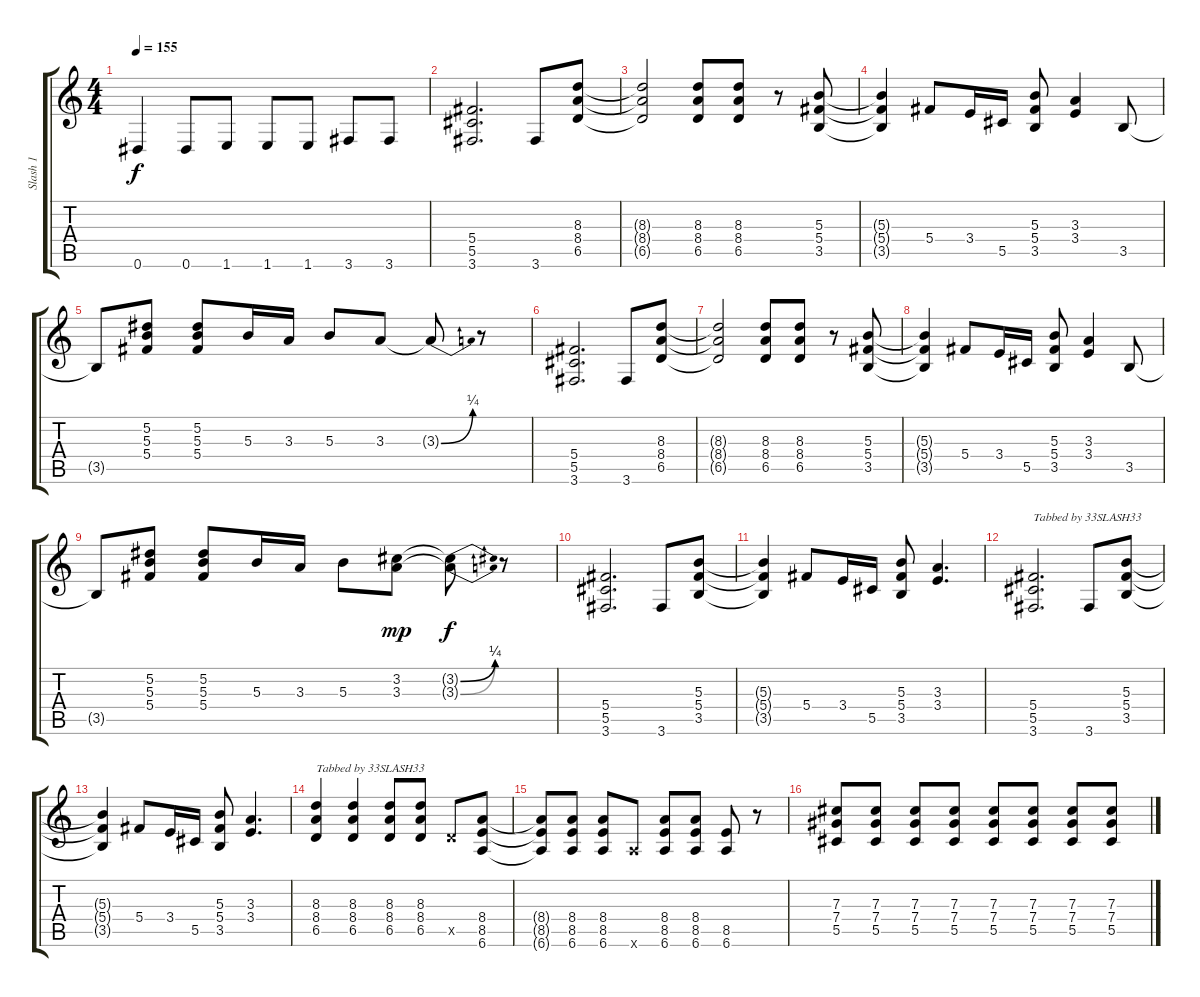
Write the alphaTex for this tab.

\track ("Slash 1" "Slash 1") {instrument distortionguitar}
\staff {score tabs}
\tuning (Eb4 Bb3 Gb3 Db3 Ab2 Eb2) {hide}
\ts (4 4)
\tempo 155
\clef g2
\ks c
0.6{t}.4{dy f} 0.6.8 1.6.8 1.6.8 1.6.8 3.6.8 3.6.8 |
(5.4 5.5 3.6).2{d} 3.6.8 (8.3 8.4 6.5).8 |
(8.3{t} 8.4{t} 6.5{t}).2 (8.3 8.4 6.5).8 (8.3 8.4 6.5).8 r.8 (5.3 5.4 3.5).8 |
(5.3{t} 5.4{t} 3.5{t}).4 5.4.8 3.4.16 5.5.16 (5.3 5.4 3.5).8 (3.3 3.4).4 3.5.8 |
3.5{t}.8 (5.2 5.3 5.4).8 (5.2 5.3 5.4).8 5.3.16 3.3.16 5.3.8 3.3.8 3.3{be (bend 0 0 60 1) t}.8 r.8 |
(5.4 5.5 3.6).2{d} 3.6.8 (8.3 8.4 6.5).8 |
(8.3{t} 8.4{t} 6.5{t}).2 (8.3 8.4 6.5).8 (8.3 8.4 6.5).8 r.8 (5.3 5.4 3.5).8 |
(5.3{t} 5.4{t} 3.5{t}).4 5.4.8 3.4.16 5.5.16 (5.3 5.4 3.5).8 (3.3 3.4).4 3.5.8 |
3.5{t}.8 (5.2 5.3 5.4).8 (5.2 5.3 5.4).8 5.3.16 3.3.16 5.3.8 (3.2 3.3).8{dy mp} (3.2{be (bend 0 0 60 1) t} 3.3{be (bend 0 0 60 1) t}).8{dy f} r.8 |
(5.4 5.5 3.6).2{d} 3.6.8 (5.3 5.4 3.5).8 |
(5.3{t} 5.4{t} 3.5{t}).4 5.4.8 3.4.16 5.5.16 (5.3 5.4 3.5).8 (3.3 3.4).4{d} |
(5.4 5.5 3.6).2{d txt "Tabbed by 33SLASH33"} 3.6.8 (5.3 5.4 3.5).8 |
(5.3{t} 5.4{t} 3.5{t}).4 5.4.8 3.4.16 5.5.16 (5.3 5.4 3.5).8 (3.3 3.4).4{d} |
(8.3 8.4 6.5).4{txt "Tabbed by 33SLASH33"} (8.3 8.4 6.5).4 (8.3 8.4 6.5).8 (8.3 8.4 6.5).8 6.5{x}.8 (8.4 8.5 6.6).8 |
(8.4{t} 8.5{t} 6.6{t}).8 (8.4 8.5 6.6).8 (8.4 8.5 6.6).8 6.6{x}.8 (8.4 8.5 6.6).8 (8.4 8.5 6.6).8 (8.5 6.6).8 r.8 |
(7.3 7.4 5.5).8 (7.3 7.4 5.5).8 (7.3 7.4 5.5).8 (7.3 7.4 5.5).8 (7.3 7.4 5.5).8 (7.3 7.4 5.5).8 (7.3 7.4 5.5).8 (7.3 7.4 5.5).8
